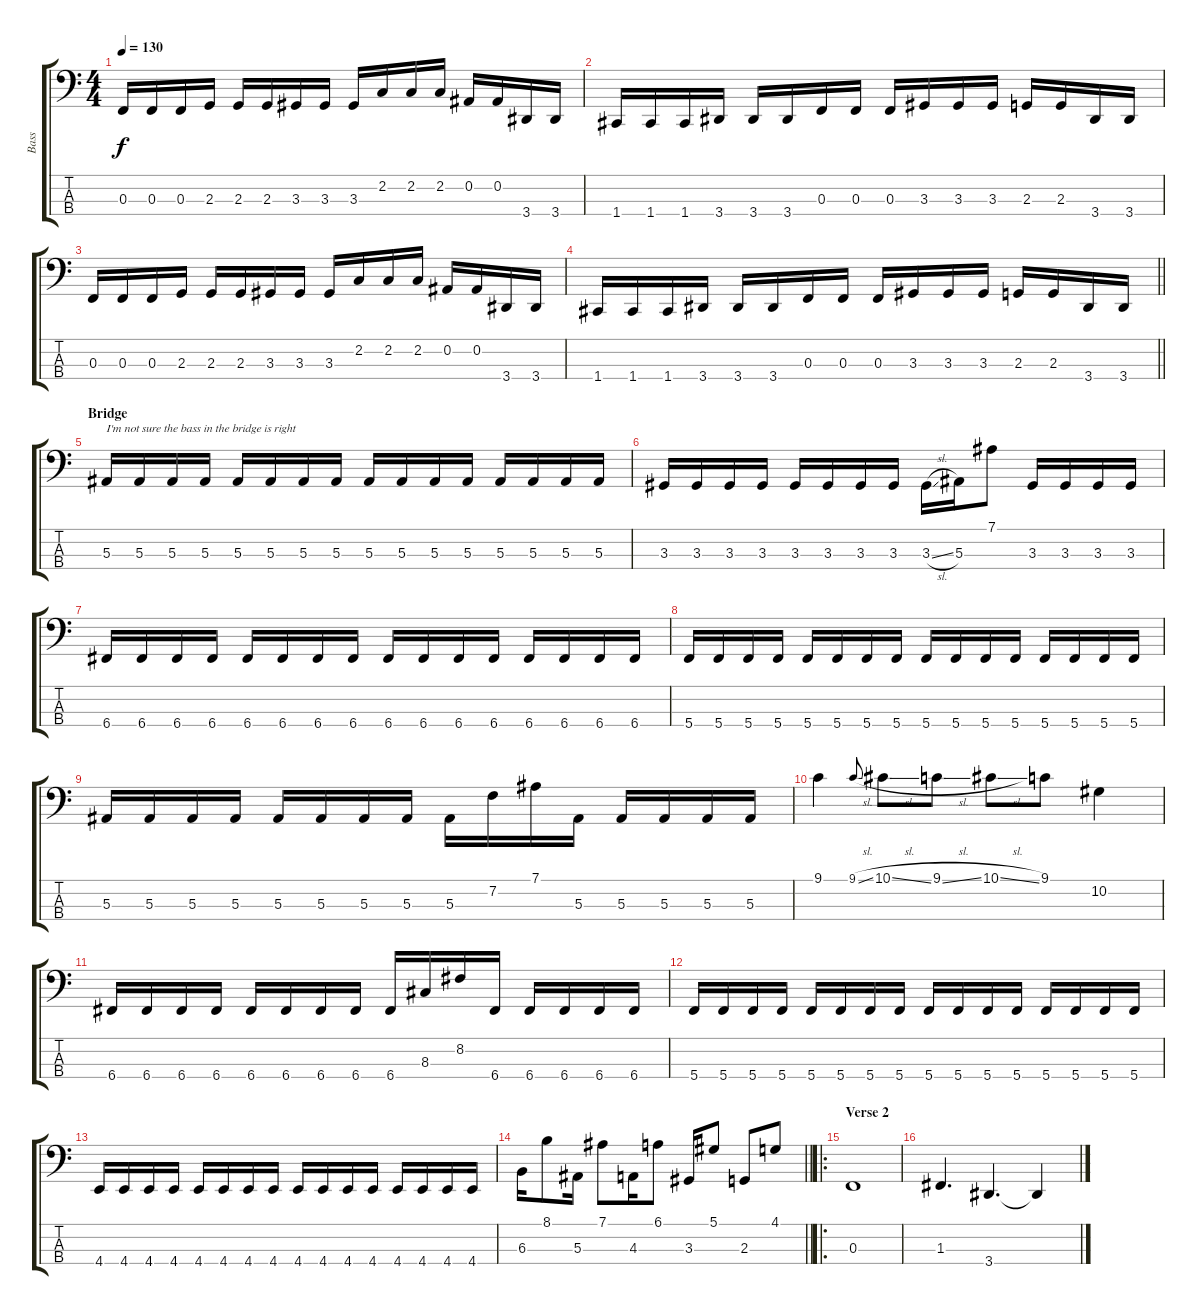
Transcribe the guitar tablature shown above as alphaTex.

\track ("Bass" "Bass") {instrument electricbassfinger}
\staff {score tabs}
\tuning (Eb2 Bb1 F1 C1) {hide}
\ts (4 4)
\tempo 130
\clef f4
\ks c
0.3.16{dy f} 0.3.16 0.3.16 2.3.16 2.3.16 2.3.16 3.3.16 3.3.16 3.3.16 2.2.16 2.2.16 2.2.16 0.2.16 0.2.16 3.4.16 3.4.16 |
1.4.16 1.4.16 1.4.16 3.4.16 3.4.16 3.4.16 0.3.16 0.3.16 0.3.16 3.3.16 3.3.16 3.3.16 2.3.16 2.3.16 3.4.16 3.4.16 |
0.3.16 0.3.16 0.3.16 2.3.16 2.3.16 2.3.16 3.3.16 3.3.16 3.3.16 2.2.16 2.2.16 2.2.16 0.2.16 0.2.16 3.4.16 3.4.16 |
\barLineRight lightlight
1.4.16 1.4.16 1.4.16 3.4.16 3.4.16 3.4.16 0.3.16 0.3.16 0.3.16 3.3.16 3.3.16 3.3.16 2.3.16 2.3.16 3.4.16 3.4.16 |
\section ("" "Bridge")
5.3.16{txt "I'm not sure the bass in the bridge is right"} 5.3.16 5.3.16 5.3.16 5.3.16 5.3.16 5.3.16 5.3.16 5.3.16 5.3.16 5.3.16 5.3.16 5.3.16 5.3.16 5.3.16 5.3.16 |
3.3.16 3.3.16 3.3.16 3.3.16 3.3.16 3.3.16 3.3.16 3.3.16 3.3{sl}.16 5.3.16 7.1.8 3.3.16 3.3.16 3.3.16 3.3.16 |
6.4.16 6.4.16 6.4.16 6.4.16 6.4.16 6.4.16 6.4.16 6.4.16 6.4.16 6.4.16 6.4.16 6.4.16 6.4.16 6.4.16 6.4.16 6.4.16 |
5.4.16 5.4.16 5.4.16 5.4.16 5.4.16 5.4.16 5.4.16 5.4.16 5.4.16 5.4.16 5.4.16 5.4.16 5.4.16 5.4.16 5.4.16 5.4.16 |
5.3.16 5.3.16 5.3.16 5.3.16 5.3.16 5.3.16 5.3.16 5.3.16 5.3.16 7.2.16 7.1.16 5.3.16 5.3.16 5.3.16 5.3.16 5.3.16 |
9.1.4 9.1{sl}.8{gr onbeat} 10.1{sl}.8 9.1{sl}.8 10.1{sl}.8 9.1.8 10.2.4 |
6.4.16 6.4.16 6.4.16 6.4.16 6.4.16 6.4.16 6.4.16 6.4.16 6.4.16 8.3.16 8.2.16 6.4.16 6.4.16 6.4.16 6.4.16 6.4.16 |
5.4.16 5.4.16 5.4.16 5.4.16 5.4.16 5.4.16 5.4.16 5.4.16 5.4.16 5.4.16 5.4.16 5.4.16 5.4.16 5.4.16 5.4.16 5.4.16 |
4.4.16 4.4.16 4.4.16 4.4.16 4.4.16 4.4.16 4.4.16 4.4.16 4.4.16 4.4.16 4.4.16 4.4.16 4.4.16 4.4.16 4.4.16 4.4.16 |
\barLineRight lightlight
6.3.16 8.1.8 5.3.16 7.1.8 4.3.16 6.1.8 3.3.16 5.1.8 2.3.8 4.1.8 |
\ro
\section ("" "Verse 2")
0.3.1 |
1.3.4{d} 3.4.4{d} 3.4{t}.4
